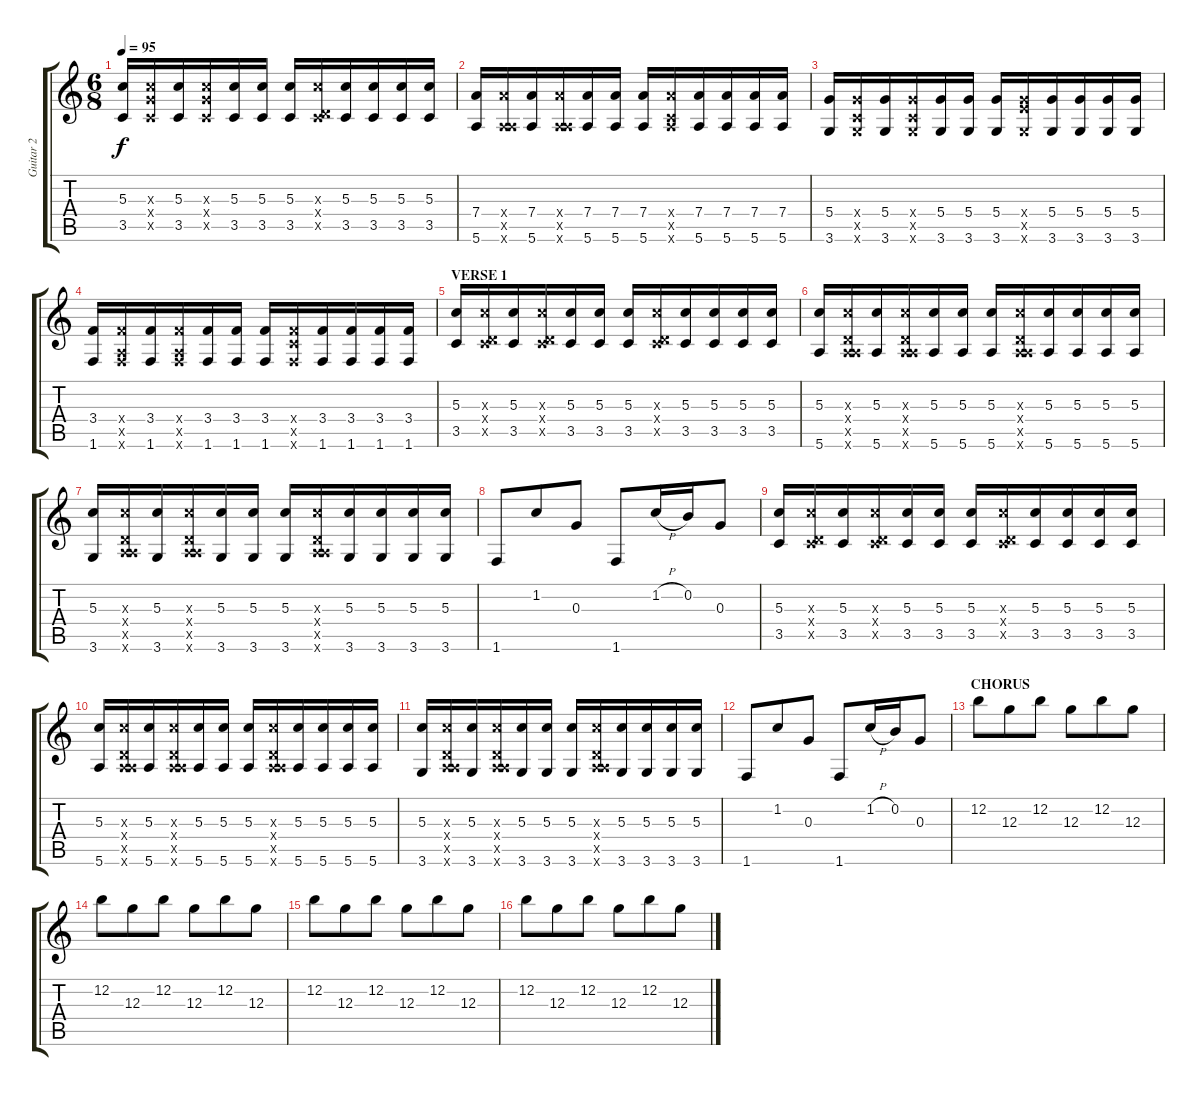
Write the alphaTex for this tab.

\track ("Guitar 2" "Guitar 2") {instrument electricguitarjazz}
\staff {score tabs}
\tuning (E4 B3 G3 D3 A2 E2) {hide}
\ts (6 8)
\tempo 95
\clef g2
\ks c
(5.3 3.5).16{dy f} (5.3{x} 5.4{x} 3.5{x}).16 (5.3 3.5).16 (5.3{x} 5.4{x} 3.5{x}).16 (5.3 3.5).16 (5.3 3.5).16 (5.3 3.5).16 (5.3{x} 0.4{x} 3.5{x}).16 (5.3 3.5).16 (5.3 3.5).16 (5.3 3.5).16 (5.3 3.5).16 |
(7.4 5.6).16 (7.4{x} 0.5{x} 5.6{x}).16 (7.4 5.6).16 (7.4{x} 0.5{x} 5.6{x}).16 (7.4 5.6).16 (7.4 5.6).16 (7.4 5.6).16 (7.4{x} 3.5{x} 5.6{x}).16 (7.4 5.6).16 (7.4 5.6).16 (7.4 5.6).16 (7.4 5.6).16 |
(5.4 3.6).16 (5.4{x} 3.5{x} 3.6{x}).16 (5.4 3.6).16 (5.4{x} 3.5{x} 3.6{x}).16 (5.4 3.6).16 (5.4 3.6).16 (5.4 3.6).16 (5.4{x} 7.5{x} 3.6{x}).16 (5.4 3.6).16 (5.4 3.6).16 (5.4 3.6).16 (5.4 3.6).16 |
(3.4 1.6).16 (3.4{x} 0.5{x} 1.6{x}).16 (3.4 1.6).16 (3.4{x} 0.5{x} 1.6{x}).16 (3.4 1.6).16 (3.4 1.6).16 (3.4 1.6).16 (3.4{x} 3.5{x} 1.6{x}).16 (3.4 1.6).16 (3.4 1.6).16 (3.4 1.6).16 (3.4 1.6).16 |
\section ("" "VERSE 1")
(5.3 3.5).16 (5.3{x} 0.4{x} 3.5{x}).16 (5.3 3.5).16 (5.3{x} 0.4{x} 3.5{x}).16 (5.3 3.5).16 (5.3 3.5).16 (5.3 3.5).16 (5.3{x} 0.4{x} 3.5{x}).16 (5.3 3.5).16 (5.3 3.5).16 (5.3 3.5).16 (5.3 3.5).16 |
(5.3 5.6).16 (5.3{x} 0.4{x} 0.5{x} 5.6{x}).16 (5.3 5.6).16 (5.3{x} 0.4{x} 0.5{x} 5.6{x}).16 (5.3 5.6).16 (5.3 5.6).16 (5.3 5.6).16 (5.3{x} 0.4{x} 0.5{x} 5.6{x}).16 (5.3 5.6).16 (5.3 5.6).16 (5.3 5.6).16 (5.3 5.6).16 |
(5.3 3.6).16 (5.3{x} 0.4{x} 0.5{x} 5.6{x}).16 (5.3 3.6).16 (5.3{x} 0.4{x} 0.5{x} 5.6{x}).16 (5.3 3.6).16 (5.3 3.6).16 (5.3 3.6).16 (5.3{x} 0.4{x} 0.5{x} 5.6{x}).16 (5.3 3.6).16 (5.3 3.6).16 (5.3 3.6).16 (5.3 3.6).16 |
1.6.8 1.2.8 0.3.8 1.6.8 1.2{h}.16 0.2.16 0.3.8 |
(5.3 3.5).16 (5.3{x} 0.4{x} 3.5{x}).16 (5.3 3.5).16 (5.3{x} 0.4{x} 3.5{x}).16 (5.3 3.5).16 (5.3 3.5).16 (5.3 3.5).16 (5.3{x} 0.4{x} 3.5{x}).16 (5.3 3.5).16 (5.3 3.5).16 (5.3 3.5).16 (5.3 3.5).16 |
(5.3 5.6).16 (5.3{x} 0.4{x} 0.5{x} 5.6{x}).16 (5.3 5.6).16 (5.3{x} 0.4{x} 0.5{x} 5.6{x}).16 (5.3 5.6).16 (5.3 5.6).16 (5.3 5.6).16 (5.3{x} 0.4{x} 0.5{x} 5.6{x}).16 (5.3 5.6).16 (5.3 5.6).16 (5.3 5.6).16 (5.3 5.6).16 |
(5.3 3.6).16 (5.3{x} 0.4{x} 0.5{x} 5.6{x}).16 (5.3 3.6).16 (5.3{x} 0.4{x} 0.5{x} 5.6{x}).16 (5.3 3.6).16 (5.3 3.6).16 (5.3 3.6).16 (5.3{x} 0.4{x} 0.5{x} 5.6{x}).16 (5.3 3.6).16 (5.3 3.6).16 (5.3 3.6).16 (5.3 3.6).16 |
1.6.8 1.2.8 0.3.8 1.6.8 1.2{h}.16 0.2.16 0.3.8 |
\section ("" "CHORUS")
12.2.8 12.3.8 12.2.8 12.3.8 12.2.8 12.3.8 |
12.2.8 12.3.8 12.2.8 12.3.8 12.2.8 12.3.8 |
12.2.8 12.3.8 12.2.8 12.3.8 12.2.8 12.3.8 |
12.2.8 12.3.8 12.2.8 12.3.8 12.2.8 12.3.8
